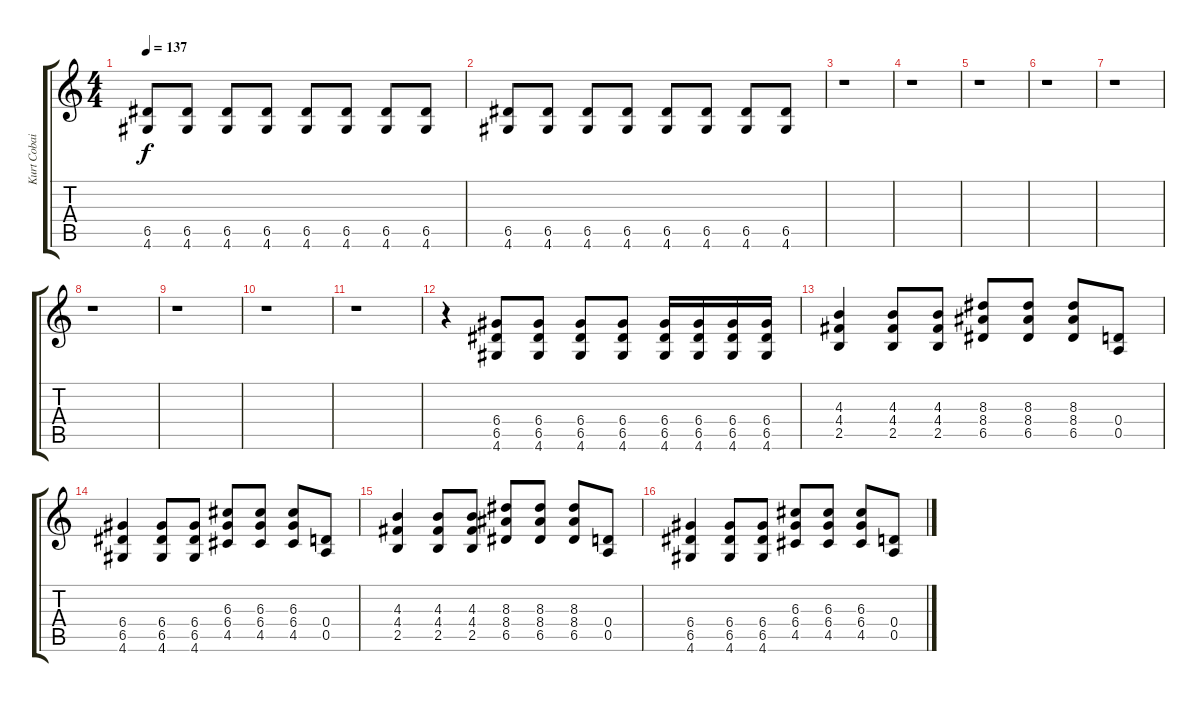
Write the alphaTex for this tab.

\track ("Kurt Cobain Disto" "Kurt Cobai") {instrument distortionguitar}
\staff {score tabs}
\tuning (E4 B3 G3 D3 A2 E2) {hide}
\ts (4 4)
\tempo 137
\clef g2
\ks c
(6.5 4.6).8{dy f} (6.5 4.6).8 (6.5 4.6).8 (6.5 4.6).8 (6.5 4.6).8 (6.5 4.6).8 (6.5 4.6).8 (6.5 4.6).8 |
(6.5 4.6).8 (6.5 4.6).8 (6.5 4.6).8 (6.5 4.6).8 (6.5 4.6).8 (6.5 4.6).8 (6.5 4.6).8 (6.5 4.6).8 |
r.1 |
r.1 |
r.1 |
r.1 |
r.1 |
r.1 |
r.1 |
r.1 |
r.1 |
r.4 (6.4 6.5 4.6).8 (6.4 6.5 4.6).8 (6.4 6.5 4.6).8 (6.4 6.5 4.6).8 (6.4 6.5 4.6).16 (6.4 6.5 4.6).16 (6.4 6.5 4.6).16 (6.4 6.5 4.6).16 |
(4.3 4.4 2.5).4 (4.3 4.4 2.5).8 (4.3 4.4 2.5).8 (8.3 8.4 6.5).8 (8.3 8.4 6.5).8 (8.3 8.4 6.5).8 (0.4 0.5).8 |
(6.4 6.5 4.6).4 (6.4 6.5 4.6).8 (6.4 6.5 4.6).8 (6.3 6.4 4.5).8 (6.3 6.4 4.5).8 (6.3 6.4 4.5).8 (0.4 0.5).8 |
(4.3 4.4 2.5).4 (4.3 4.4 2.5).8 (4.3 4.4 2.5).8 (8.3 8.4 6.5).8 (8.3 8.4 6.5).8 (8.3 8.4 6.5).8 (0.4 0.5).8 |
(6.4 6.5 4.6).4 (6.4 6.5 4.6).8 (6.4 6.5 4.6).8 (6.3 6.4 4.5).8 (6.3 6.4 4.5).8 (6.3 6.4 4.5).8 (0.4 0.5).8
